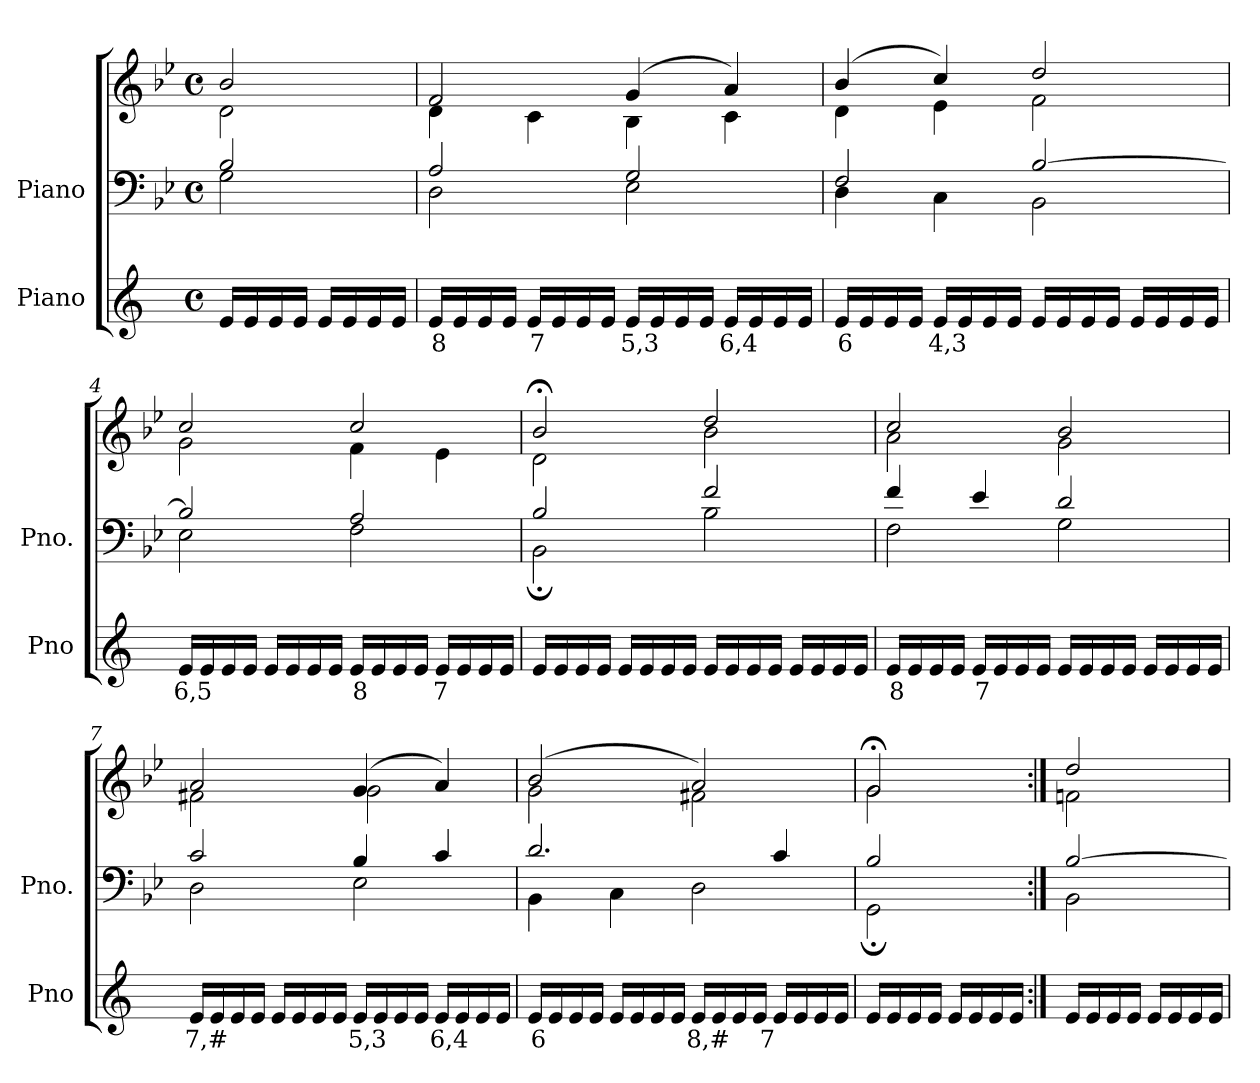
**kern	**text	**kern	**kern
*part2	*part2	*part1	*part1
*staff3	*staff3	*staff2	*staff1
*I"Piano	*	*I"Piano	*
*I'Pno	*	*I'Pno.	*
*clefG2	*	*clefF4	*clefG2
*k[]	*	*k[b-e-]	*k[b-e-]
*M4/4	*	*M4/4	*M4/4
*met(c)	*	*met(c)	*met(c)
=1	=1	=1	=1
*	*	*^	*^
16e/LL	.	2B-/	2G\	2b-/	2d\
16e/	.	.	.	.	.
16e/	.	.	.	.	.
16e/JJ	.	.	.	.	.
16e/LL	.	.	.	.	.
16e/	.	.	.	.	.
16e/	.	.	.	.	.
16e/JJ	.	.	.	.	.
=2	=2	=2	=2	=2	=2
!	!LO:LY:b	!	!	!	!
16e/LL	8	2A/	2D\	2f/	4d\
16e/	.	.	.	.	.
16e/	.	.	.	.	.
16e/JJ	.	.	.	.	.
!	!LO:LY:b	!	!	!	!
16e/LL	7	.	.	.	4c\
16e/	.	.	.	.	.
16e/	.	.	.	.	.
16e/JJ	.	.	.	.	.
!	!LO:LY:b	!	!	!	!
16e/LL	5,3	2G/	2E-\	(>4g/	4B-\
16e/	.	.	.	.	.
16e/	.	.	.	.	.
16e/JJ	.	.	.	.	.
!	!LO:LY:b	!	!	!	!
16e/LL	6,4	.	.	4a/)	4c\
16e/	.	.	.	.	.
16e/	.	.	.	.	.
16e/JJ	.	.	.	.	.
=3	=3	=3	=3	=3	=3
!	!LO:LY:b	!	!	!	!
16e/LL	6	2F/	4D\	(>4b-/	4d\
16e/	.	.	.	.	.
16e/	.	.	.	.	.
16e/JJ	.	.	.	.	.
!	!LO:LY:b	!	!	!	!
16e/LL	4,3	.	4C\	4cc/)	4e-\
16e/	.	.	.	.	.
16e/	.	.	.	.	.
16e/JJ	.	.	.	.	.
16e/LL	.	[2B-/	2BB-\	2dd/	2f\
16e/	.	.	.	.	.
16e/	.	.	.	.	.
16e/JJ	.	.	.	.	.
16e/LL	.	.	.	.	.
16e/	.	.	.	.	.
16e/	.	.	.	.	.
16e/JJ	.	.	.	.	.
=4	=4	=4	=4	=4	=4
!	!LO:LY:b	!	!	!	!
16e/LL	6,5	2B-/]	2E-\	2cc/	2g\
16e/	.	.	.	.	.
16e/	.	.	.	.	.
16e/JJ	.	.	.	.	.
16e/LL	.	.	.	.	.
16e/	.	.	.	.	.
16e/	.	.	.	.	.
16e/JJ	.	.	.	.	.
!	!LO:LY:b	!	!	!	!
16e/LL	8	2A/	2F\	2cc/	4f\
16e/	.	.	.	.	.
16e/	.	.	.	.	.
16e/JJ	.	.	.	.	.
!	!LO:LY:b	!	!	!	!
16e/LL	7	.	.	.	4e-\
16e/	.	.	.	.	.
16e/	.	.	.	.	.
16e/JJ	.	.	.	.	.
=5	=5	=5	=5	=5	=5
16e/LL	.	2B-/	2BB-;\	2b-;</	2d\
16e/	.	.	.	.	.
16e/	.	.	.	.	.
16e/JJ	.	.	.	.	.
16e/LL	.	.	.	.	.
16e/	.	.	.	.	.
16e/	.	.	.	.	.
16e/JJ	.	.	.	.	.
16e/LL	.	2f/	2B-\	2dd/	2b-\
16e/	.	.	.	.	.
16e/	.	.	.	.	.
16e/JJ	.	.	.	.	.
16e/LL	.	.	.	.	.
16e/	.	.	.	.	.
16e/	.	.	.	.	.
16e/JJ	.	.	.	.	.
=6	=6	=6	=6	=6	=6
!	!LO:LY:b	!	!	!	!
16e/LL	8	4f/	2F\	2cc/	2a\
16e/	.	.	.	.	.
16e/	.	.	.	.	.
16e/JJ	.	.	.	.	.
!	!LO:LY:b	!	!	!	!
16e/LL	7	4e-/	.	.	.
16e/	.	.	.	.	.
16e/	.	.	.	.	.
16e/JJ	.	.	.	.	.
16e/LL	.	2d/	2G\	2b-/	2g\
16e/	.	.	.	.	.
16e/	.	.	.	.	.
16e/JJ	.	.	.	.	.
16e/LL	.	.	.	.	.
16e/	.	.	.	.	.
16e/	.	.	.	.	.
16e/JJ	.	.	.	.	.
=7	=7	=7	=7	=7	=7
!	!LO:LY:b	!	!	!	!
16e/LL	7,#	2c/	2D\	2a/	2f#X\
16e/	.	.	.	.	.
16e/	.	.	.	.	.
16e/JJ	.	.	.	.	.
16e/LL	.	.	.	.	.
16e/	.	.	.	.	.
16e/	.	.	.	.	.
16e/JJ	.	.	.	.	.
!	!LO:LY:b	!	!	!	!
16e/LL	5,3	4B-/	2E-\	(>4g/	2g\
16e/	.	.	.	.	.
16e/	.	.	.	.	.
16e/JJ	.	.	.	.	.
!	!LO:LY:b	!	!	!	!
16e/LL	6,4	4c/	.	4a/)	.
16e/	.	.	.	.	.
16e/	.	.	.	.	.
16e/JJ	.	.	.	.	.
=8	=8	=8	=8	=8	=8
!	!LO:LY:b	!	!	!	!
16e/LL	6	2.d/	4BB-\	(>2b-/	2g\
16e/	.	.	.	.	.
16e/	.	.	.	.	.
16e/JJ	.	.	.	.	.
!	!LO:LY:b	!	!	!	!
16e/LL	_	.	4C\	.	.
16e/	.	.	.	.	.
16e/	.	.	.	.	.
16e/JJ	.	.	.	.	.
!	!LO:LY:b	!	!	!	!
16e/LL	8,#	.	2D\	2a/)	2f#X\
16e/	.	.	.	.	.
16e/	.	.	.	.	.
16e/JJ	.	.	.	.	.
!	!LO:LY:b	!	!	!	!
16e/LL	7	4c/	.	.	.
16e/	.	.	.	.	.
16e/	.	.	.	.	.
16e/JJ	.	.	.	.	.
=9	=9	=9	=9	=9	=9
16e/LL	.	2B-/	2GG;\	2g;</	2g\
16e/	.	.	.	.	.
16e/	.	.	.	.	.
16e/JJ	.	.	.	.	.
16e/LL	.	.	.	.	.
16e/	.	.	.	.	.
16e/	.	.	.	.	.
16e/JJ	.	.	.	.	.
=10:|!	=10:|!	=10:|!	=10:|!	=10:|!	=10:|!
16e/LL	.	[2B-/	2BB-\	2dd/	2fn\
16e/	.	.	.	.	.
16e/	.	.	.	.	.
16e/JJ	.	.	.	.	.
16e/LL	.	.	.	.	.
16e/	.	.	.	.	.
16e/	.	.	.	.	.
16e/JJ	.	.	.	.	.
*	*	*v	*v	*	*
*	*	*	*v	*v
=	=	=	=
*-	*-	*-	*-
